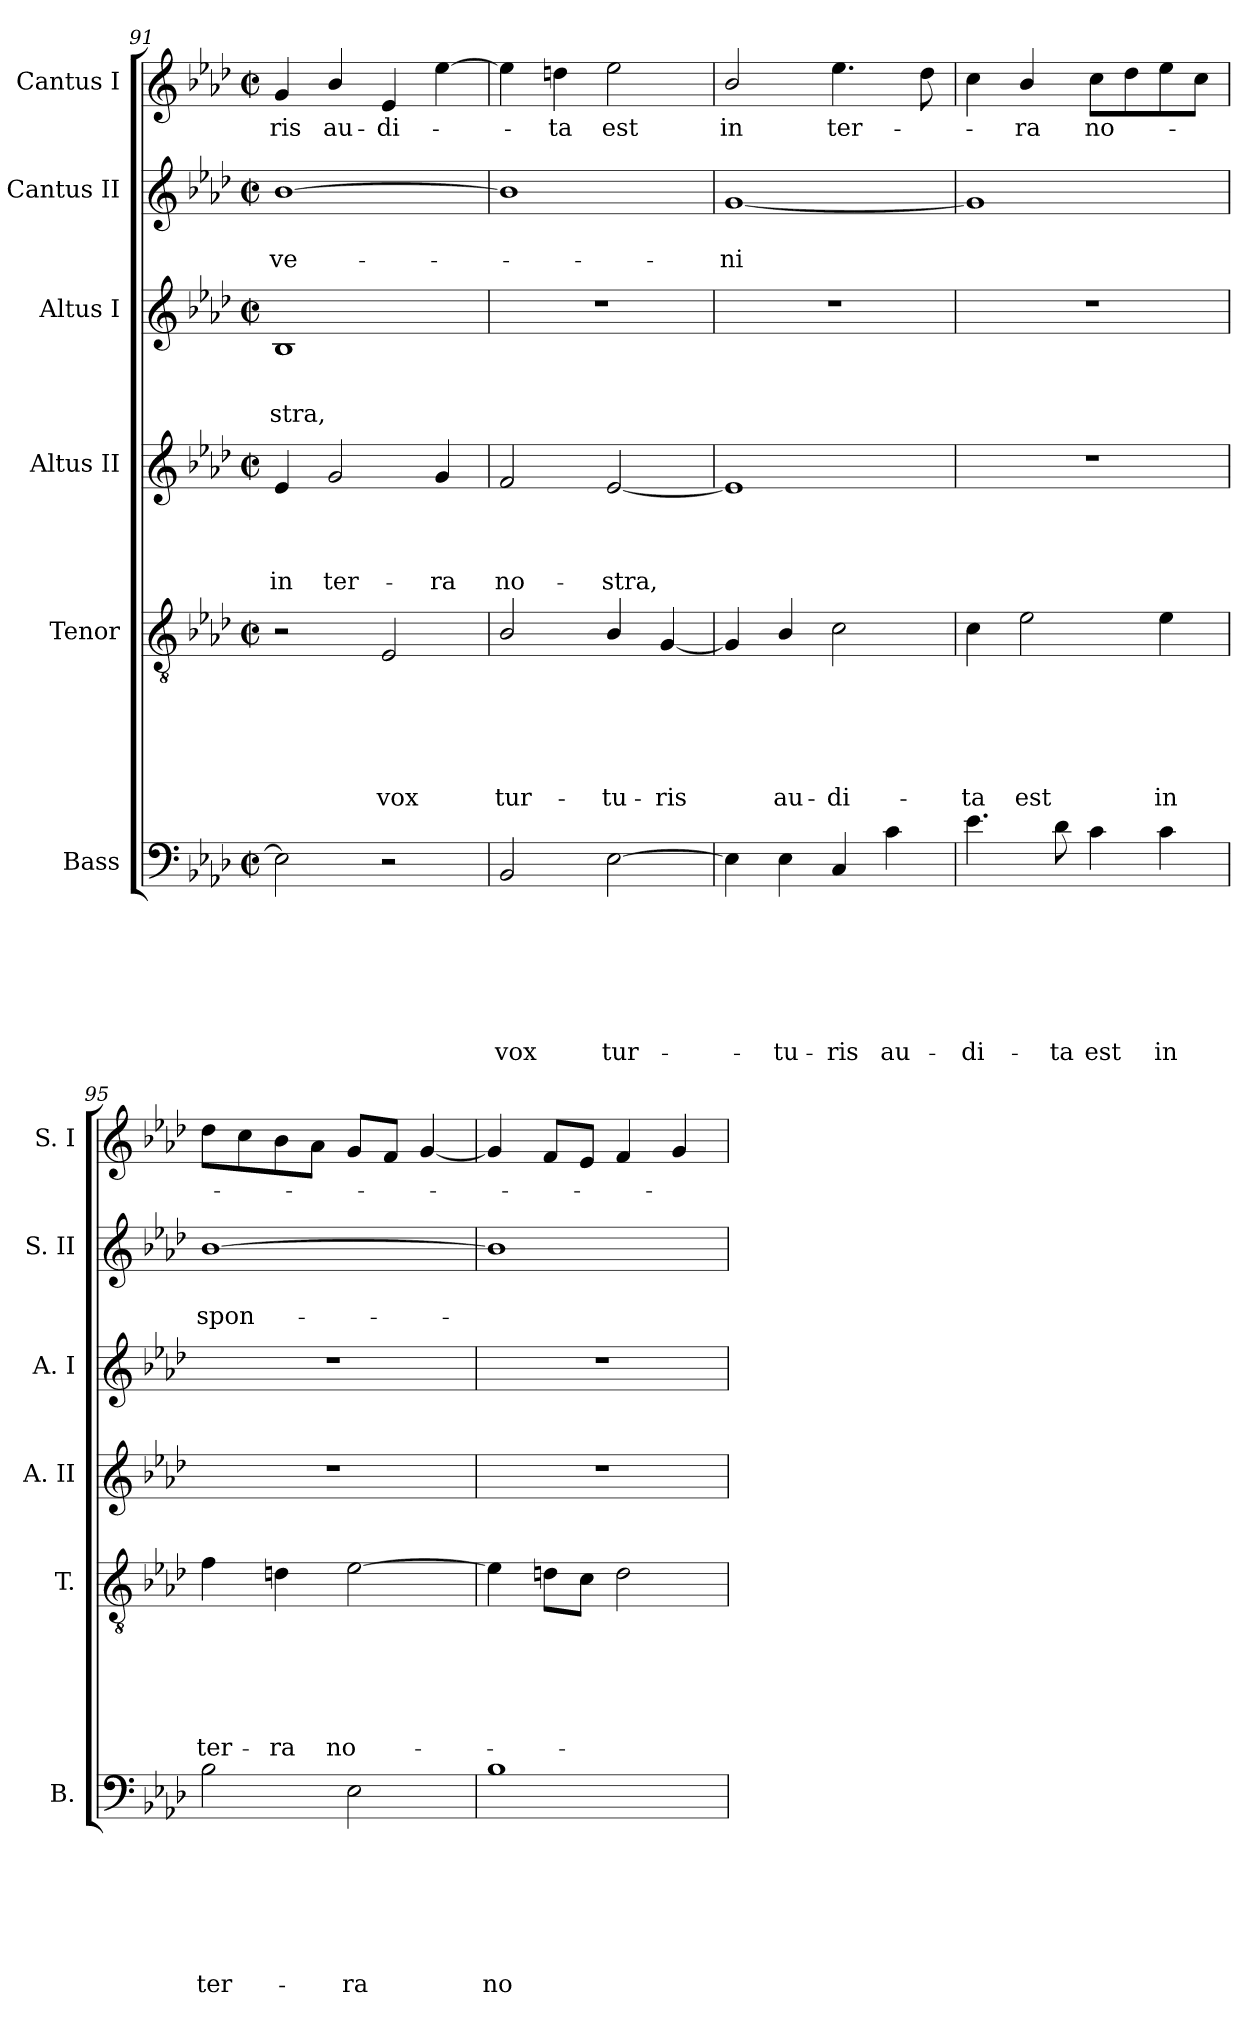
**kern	**text	**text	**text	**text	**text	**text	**text	**kern	**text	**text	**text	**text	**text	**text	**kern	**text	**text	**text	**text	**kern	**text	**text	**text	**kern	**text	**text	**kern	**text
*part6	*part6	*part6	*part6	*part6	*part6	*part6	*part6	*part5	*part5	*part5	*part5	*part5	*part5	*part5	*part4	*part4	*part4	*part4	*part4	*part3	*part3	*part3	*part3	*part2	*part2	*part2	*part1	*part1
*staff6	*staff6	*staff6	*staff6	*staff6	*staff6	*staff6	*staff6	*staff5	*staff5	*staff5	*staff5	*staff5	*staff5	*staff5	*staff4	*staff4	*staff4	*staff4	*staff4	*staff3	*staff3	*staff3	*staff3	*staff2	*staff2	*staff2	*staff1	*staff1
*I"Bass	*	*	*	*	*	*	*	*I"Tenor	*	*	*	*	*	*	*I"Altus II	*	*	*	*	*I"Altus I	*	*	*	*I"Cantus II	*	*	*I"Cantus I	*
*I'B.	*	*	*	*	*	*	*	*I'T.	*	*	*	*	*	*	*I'A. II	*	*	*	*	*I'A. I	*	*	*	*I'S. II	*	*	*I'S. I	*
*clefF4	*	*	*	*	*	*	*	*clefGv2	*	*	*	*	*	*	*clefG2	*	*	*	*	*clefG2	*	*	*	*clefG2	*	*	*clefG2	*
*k[b-e-a-d-]	*	*	*	*	*	*	*	*k[b-e-a-d-]	*	*	*	*	*	*	*k[b-e-a-d-]	*	*	*	*	*k[b-e-a-d-]	*	*	*	*k[b-e-a-d-]	*	*	*k[b-e-a-d-]	*
*A-:	*	*	*	*	*	*	*	*A-:	*	*	*	*	*	*	*A-:	*	*	*	*	*A-:	*	*	*	*A-:	*	*	*A-:	*
*M2/2	*	*	*	*	*	*	*	*M2/2	*	*	*	*	*	*	*M2/2	*	*	*	*	*M2/2	*	*	*	*M2/2	*	*	*M2/2	*
*met(c|)	*	*	*	*	*	*	*	*met(c|)	*	*	*	*	*	*	*met(c|)	*	*	*	*	*met(c|)	*	*	*	*met(c|)	*	*	*met(c|)	*
=91	=91	=91	=91	=91	=91	=91	=91	=91	=91	=91	=91	=91	=91	=91	=91	=91	=91	=91	=91	=91	=91	=91	=91	=91	=91	=91	=91	=91
!	!	!	!	!	!	!	!	!	!	!	!	!	!	!	!	!	!	!	!LO:LY:b	!	!	!	!LO:LY:b	!	!	!LO:LY:b	!	!LO:LY:b
2E-\]	.	.	.	.	.	.	.	2r	.	.	.	.	.	.	4e-/	.	.	.	in	1B-	.	.	-stra,	[<1b-	.	ve-	4g/	-ris
!	!	!	!	!	!	!	!	!	!	!	!	!	!	!	!	!	!	!	!LO:LY:b	!	!	!	!	!	!	!	!	!LO:LY:b
.	.	.	.	.	.	.	.	.	.	.	.	.	.	.	2g/	.	.	.	ter-	.	.	.	.	.	.	.	4b-/	au-
!	!	!	!	!	!	!	!	!	!	!	!	!	!	!LO:LY:b	!	!	!	!	!	!	!	!	!	!	!	!	!	!LO:LY:b
2r	.	.	.	.	.	.	.	2E-/	.	.	.	.	.	vox	.	.	.	.	.	.	.	.	.	.	.	.	4e-/	-di-
!	!	!	!	!	!	!	!	!	!	!	!	!	!	!	!	!	!	!	!LO:LY:b	!	!	!	!	!	!	!	!	!
.	.	.	.	.	.	.	.	.	.	.	.	.	.	.	4g/	.	.	.	-ra	.	.	.	.	.	.	.	[>4ee-\	.
=92	=92	=92	=92	=92	=92	=92	=92	=92	=92	=92	=92	=92	=92	=92	=92	=92	=92	=92	=92	=92	=92	=92	=92	=92	=92	=92	=92	=92
!	!	!	!	!	!	!	!LO:LY:b	!	!	!	!	!	!	!LO:LY:b	!	!	!	!	!LO:LY:b	!	!	!	!	!	!	!	!	!
2BB-/	.	.	.	.	.	.	vox	2B-/	.	.	.	.	.	tur-	2f/	.	.	.	no-	1r	.	.	.	1b-]	.	.	4ee-\]	.
!	!	!	!	!	!	!	!	!	!	!	!	!	!	!	!	!	!	!	!	!	!	!	!	!	!	!	!	!LO:LY:b
.	.	.	.	.	.	.	.	.	.	.	.	.	.	.	.	.	.	.	.	.	.	.	.	.	.	.	4ddn\	-ta
!	!	!	!	!	!	!	!LO:LY:b	!	!	!	!	!	!	!LO:LY:b	!	!	!	!	!LO:LY:b	!	!	!	!	!	!	!	!	!LO:LY:b
[>2E-\	.	.	.	.	.	.	tur-	4B-/	.	.	.	.	.	-tu-	[<2e-/	.	.	.	-stra,	.	.	.	.	.	.	.	2ee-\	est
!	!	!	!	!	!	!	!	!	!	!	!	!	!	!LO:LY:b	!	!	!	!	!	!	!	!	!	!	!	!	!	!
.	.	.	.	.	.	.	.	[<4G/	.	.	.	.	.	-ris	.	.	.	.	.	.	.	.	.	.	.	.	.	.
=93	=93	=93	=93	=93	=93	=93	=93	=93	=93	=93	=93	=93	=93	=93	=93	=93	=93	=93	=93	=93	=93	=93	=93	=93	=93	=93	=93	=93
!	!	!	!	!	!	!	!	!	!	!	!	!	!	!	!	!	!	!	!	!	!	!	!	!	!	!LO:LY:b	!	!LO:LY:b
4E-\]	.	.	.	.	.	.	.	4G/]	.	.	.	.	.	.	1e-]	.	.	.	.	1r	.	.	.	[<1g	.	-ni	2b-/	in
!	!	!	!	!	!	!	!LO:LY:b	!	!	!	!	!	!	!LO:LY:b	!	!	!	!	!	!	!	!	!	!	!	!	!	!
4E-\	.	.	.	.	.	.	-tu-	4B-/	.	.	.	.	.	au-	.	.	.	.	.	.	.	.	.	.	.	.	.	.
!	!	!	!	!	!	!	!LO:LY:b:rj	!	!	!	!	!	!	!LO:LY:b	!	!	!	!	!	!	!	!	!	!	!	!	!	!LO:LY:b
4C/	.	.	.	.	.	.	-ris	2c\	.	.	.	.	.	-di-	.	.	.	.	.	.	.	.	.	.	.	.	4.ee-\	ter-
!	!	!	!	!	!	!	!LO:LY:b	!	!	!	!	!	!	!	!	!	!	!	!	!	!	!	!	!	!	!	!	!
4c\	.	.	.	.	.	.	au-	.	.	.	.	.	.	.	.	.	.	.	.	.	.	.	.	.	.	.	.	.
.	.	.	.	.	.	.	.	.	.	.	.	.	.	.	.	.	.	.	.	.	.	.	.	.	.	.	8dd-\	.
=94	=94	=94	=94	=94	=94	=94	=94	=94	=94	=94	=94	=94	=94	=94	=94	=94	=94	=94	=94	=94	=94	=94	=94	=94	=94	=94	=94	=94
!	!	!	!	!	!	!	!LO:LY:b	!	!	!	!	!	!	!LO:LY:b	!	!	!	!	!	!	!	!	!	!	!	!	!	!
4.e-\	.	.	.	.	.	.	-di-	4c\	.	.	.	.	.	-ta	1r	.	.	.	.	1r	.	.	.	1g]	.	.	4cc\	.
!	!	!	!	!	!	!	!	!	!	!	!	!	!	!LO:LY:b	!	!	!	!	!	!	!	!	!	!	!	!	!	!LO:LY:b
.	.	.	.	.	.	.	.	2e-\	.	.	.	.	.	est	.	.	.	.	.	.	.	.	.	.	.	.	4b-/	-ra
!	!	!	!	!	!	!	!LO:LY:b	!	!	!	!	!	!	!	!	!	!	!	!	!	!	!	!	!	!	!	!	!
8d-\	.	.	.	.	.	.	-ta	.	.	.	.	.	.	.	.	.	.	.	.	.	.	.	.	.	.	.	.	.
!	!	!	!	!	!	!	!LO:LY:b	!	!	!	!	!	!	!	!	!	!	!	!	!	!	!	!	!	!	!	!	!LO:LY:b
4c\	.	.	.	.	.	.	est	.	.	.	.	.	.	.	.	.	.	.	.	.	.	.	.	.	.	.	8cc\L	no-
.	.	.	.	.	.	.	.	.	.	.	.	.	.	.	.	.	.	.	.	.	.	.	.	.	.	.	8dd-\	.
!	!	!	!	!	!	!	!LO:LY:b	!	!	!	!	!	!	!LO:LY:b	!	!	!	!	!	!	!	!	!	!	!	!	!	!
4c\	.	.	.	.	.	.	in	4e-\	.	.	.	.	.	in	.	.	.	.	.	.	.	.	.	.	.	.	8ee-\	.
.	.	.	.	.	.	.	.	.	.	.	.	.	.	.	.	.	.	.	.	.	.	.	.	.	.	.	8cc\J	.
!!LO:PB:g=z
=95	=95	=95	=95	=95	=95	=95	=95	=95	=95	=95	=95	=95	=95	=95	=95	=95	=95	=95	=95	=95	=95	=95	=95	=95	=95	=95	=95	=95
!	!	!	!	!	!	!	!LO:LY:b	!	!	!	!	!	!	!LO:LY:b	!	!	!	!	!	!	!	!	!	!	!	!LO:LY:b	!	!
2B-\	.	.	.	.	.	.	ter-	4f\	.	.	.	.	.	ter-	1r	.	.	.	.	1r	.	.	.	[<1b-	.	spon-	8dd-\L	.
.	.	.	.	.	.	.	.	.	.	.	.	.	.	.	.	.	.	.	.	.	.	.	.	.	.	.	8cc\	.
!	!	!	!	!	!	!	!	!	!	!	!	!	!	!LO:LY:b	!	!	!	!	!	!	!	!	!	!	!	!	!	!
.	.	.	.	.	.	.	.	4dn\	.	.	.	.	.	-ra	.	.	.	.	.	.	.	.	.	.	.	.	8b-\	.
.	.	.	.	.	.	.	.	.	.	.	.	.	.	.	.	.	.	.	.	.	.	.	.	.	.	.	8a-\J	.
!	!	!	!	!	!	!	!LO:LY:b	!	!	!	!	!	!	!LO:LY:b	!	!	!	!	!	!	!	!	!	!	!	!	!	!
2E-\	.	.	.	.	.	.	-ra	[>2e-\	.	.	.	.	.	no-	.	.	.	.	.	.	.	.	.	.	.	.	8g/L	.
.	.	.	.	.	.	.	.	.	.	.	.	.	.	.	.	.	.	.	.	.	.	.	.	.	.	.	8f/J	.
.	.	.	.	.	.	.	.	.	.	.	.	.	.	.	.	.	.	.	.	.	.	.	.	.	.	.	[<4g/	.
=96	=96	=96	=96	=96	=96	=96	=96	=96	=96	=96	=96	=96	=96	=96	=96	=96	=96	=96	=96	=96	=96	=96	=96	=96	=96	=96	=96	=96
!	!	!	!	!	!	!	!LO:LY:b	!	!	!	!	!	!	!	!	!	!	!	!	!	!	!	!	!	!	!	!	!
1B-	.	.	.	.	.	.	no-	4e-\]	.	.	.	.	.	.	1r	.	.	.	.	1r	.	.	.	1b-]	.	.	4g/]	.
.	.	.	.	.	.	.	.	8dn\L	.	.	.	.	.	.	.	.	.	.	.	.	.	.	.	.	.	.	8f/L	.
.	.	.	.	.	.	.	.	8c\J	.	.	.	.	.	.	.	.	.	.	.	.	.	.	.	.	.	.	8e-/J	.
.	.	.	.	.	.	.	.	2d\	.	.	.	.	.	.	.	.	.	.	.	.	.	.	.	.	.	.	4f/	.
.	.	.	.	.	.	.	.	.	.	.	.	.	.	.	.	.	.	.	.	.	.	.	.	.	.	.	4g/	.
=	=	=	=	=	=	=	=	=	=	=	=	=	=	=	=	=	=	=	=	=	=	=	=	=	=	=	=	=
*-	*-	*-	*-	*-	*-	*-	*-	*-	*-	*-	*-	*-	*-	*-	*-	*-	*-	*-	*-	*-	*-	*-	*-	*-	*-	*-	*-	*-
